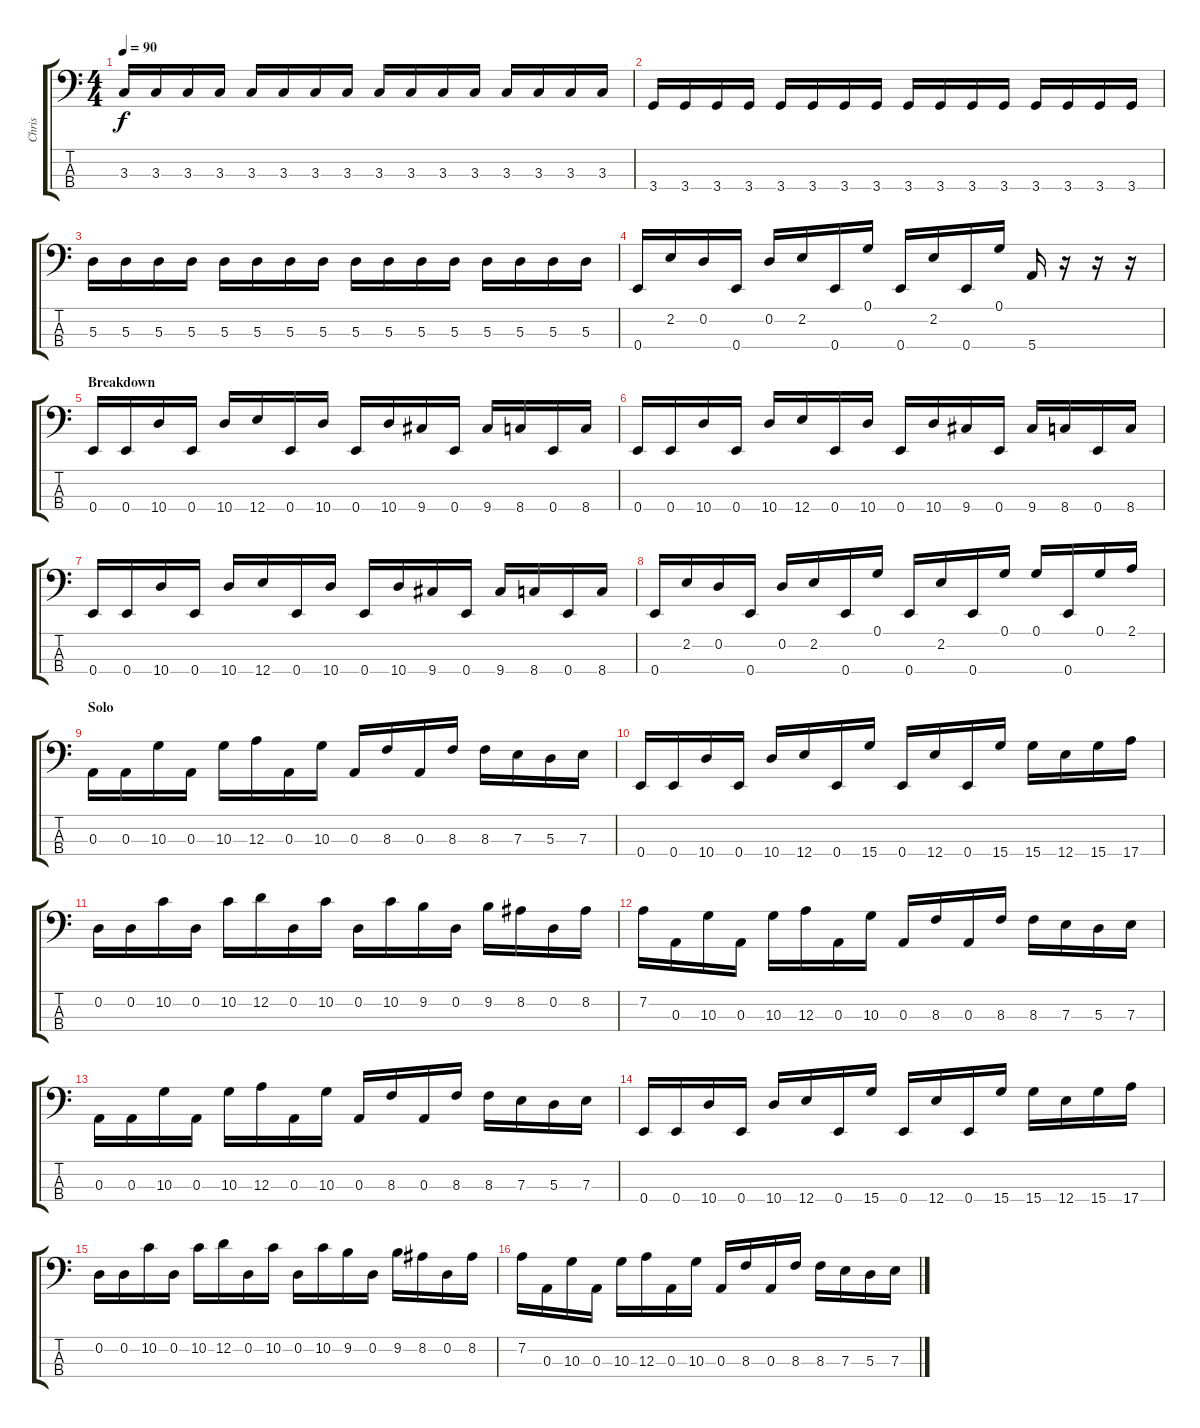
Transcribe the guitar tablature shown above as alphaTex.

\track ("Chris" "Chris") {instrument electricbassfinger}
\staff {score tabs}
\tuning (G2 D2 A1 E1) {hide}
\ts (4 4)
\tempo 90
\clef f4
\ks c
3.3.16{dy f} 3.3.16 3.3.16 3.3.16 3.3.16 3.3.16 3.3.16 3.3.16 3.3.16 3.3.16 3.3.16 3.3.16 3.3.16 3.3.16 3.3.16 3.3.16 |
3.4.16 3.4.16 3.4.16 3.4.16 3.4.16 3.4.16 3.4.16 3.4.16 3.4.16 3.4.16 3.4.16 3.4.16 3.4.16 3.4.16 3.4.16 3.4.16 |
5.3.16 5.3.16 5.3.16 5.3.16 5.3.16 5.3.16 5.3.16 5.3.16 5.3.16 5.3.16 5.3.16 5.3.16 5.3.16 5.3.16 5.3.16 5.3.16 |
0.4.16 2.2.16 0.2.16 0.4.16 0.2.16 2.2.16 0.4.16 0.1.16 0.4.16 2.2.16 0.4.16 0.1.16 5.4.16 r.16 r.16 r.16 |
\section ("" "Breakdown")
0.4.16 0.4.16 10.4.16 0.4.16 10.4.16 12.4.16 0.4.16 10.4.16 0.4.16 10.4.16 9.4.16 0.4.16 9.4.16 8.4.16 0.4.16 8.4.16 |
0.4.16 0.4.16 10.4.16 0.4.16 10.4.16 12.4.16 0.4.16 10.4.16 0.4.16 10.4.16 9.4.16 0.4.16 9.4.16 8.4.16 0.4.16 8.4.16 |
0.4.16 0.4.16 10.4.16 0.4.16 10.4.16 12.4.16 0.4.16 10.4.16 0.4.16 10.4.16 9.4.16 0.4.16 9.4.16 8.4.16 0.4.16 8.4.16 |
0.4.16 2.2.16 0.2.16 0.4.16 0.2.16 2.2.16 0.4.16 0.1.16 0.4.16 2.2.16 0.4.16 0.1.16 0.1.16 0.4.16 0.1.16 2.1.16 |
\section ("" "Solo ")
0.3.16 0.3.16 10.3.16 0.3.16 10.3.16 12.3.16 0.3.16 10.3.16 0.3.16 8.3.16 0.3.16 8.3.16 8.3.16 7.3.16 5.3.16 7.3.16 |
0.4.16 0.4.16 10.4.16 0.4.16 10.4.16 12.4.16 0.4.16 15.4.16 0.4.16 12.4.16 0.4.16 15.4.16 15.4.16 12.4.16 15.4.16 17.4.16 |
0.2.16 0.2.16 10.2.16 0.2.16 10.2.16 12.2.16 0.2.16 10.2.16 0.2.16 10.2.16 9.2.16 0.2.16 9.2.16 8.2.16 0.2.16 8.2.16 |
7.2.16 0.3.16 10.3.16 0.3.16 10.3.16 12.3.16 0.3.16 10.3.16 0.3.16 8.3.16 0.3.16 8.3.16 8.3.16 7.3.16 5.3.16 7.3.16 |
0.3.16 0.3.16 10.3.16 0.3.16 10.3.16 12.3.16 0.3.16 10.3.16 0.3.16 8.3.16 0.3.16 8.3.16 8.3.16 7.3.16 5.3.16 7.3.16 |
0.4.16 0.4.16 10.4.16 0.4.16 10.4.16 12.4.16 0.4.16 15.4.16 0.4.16 12.4.16 0.4.16 15.4.16 15.4.16 12.4.16 15.4.16 17.4.16 |
0.2.16 0.2.16 10.2.16 0.2.16 10.2.16 12.2.16 0.2.16 10.2.16 0.2.16 10.2.16 9.2.16 0.2.16 9.2.16 8.2.16 0.2.16 8.2.16 |
7.2.16 0.3.16 10.3.16 0.3.16 10.3.16 12.3.16 0.3.16 10.3.16 0.3.16 8.3.16 0.3.16 8.3.16 8.3.16 7.3.16 5.3.16 7.3.16
